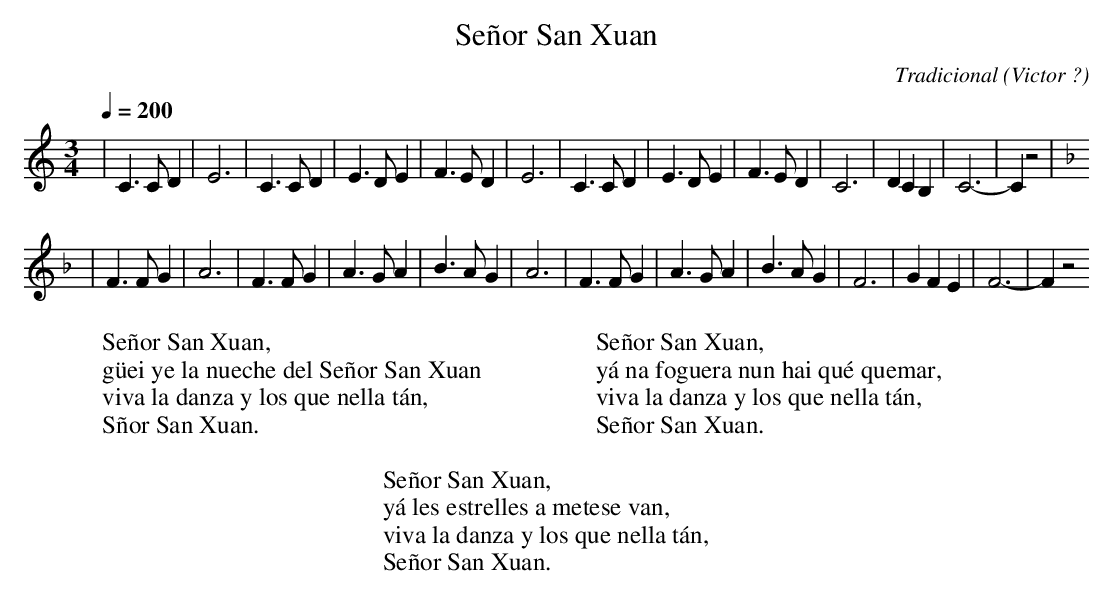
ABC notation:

X:1
T:Señor San Xuan
C:Tradicional (Victor ?)
M:3/4
L:1/4
Q:1/4=200
W:Señor San Xuan,
W:güei ye la nueche del Señor San Xuan
W:viva la danza y los que nella tán,
W:Sñor San Xuan.
W:
W:Señor San Xuan,
W:yá na foguera nun hai qué quemar,
W:viva la danza y los que nella tán,
W:Señor San Xuan.
W:
W:Señor San Xuan,
W:yá les estrelles a metese van,
W:viva la danza y los que nella tán,
W:Señor San Xuan.
K:C
|C3/2 C/ D|E3|C3/2 C/ D|E3/2 D/ E|F3/2 E/ D|E3|C3/2 C/ D|E3/2 D/ E|F3/2 E/ D|C3|D C B,|C3-|C z2|
[K:F]
|F3/2 F/ G|A3|F3/2 F/ G|A3/2 G/ A|B3/2 A/ G|A3|F3/2 F/ G|A3/2 G/ A|B3/2 A/ G|F3|GFE|F3-|F z2
